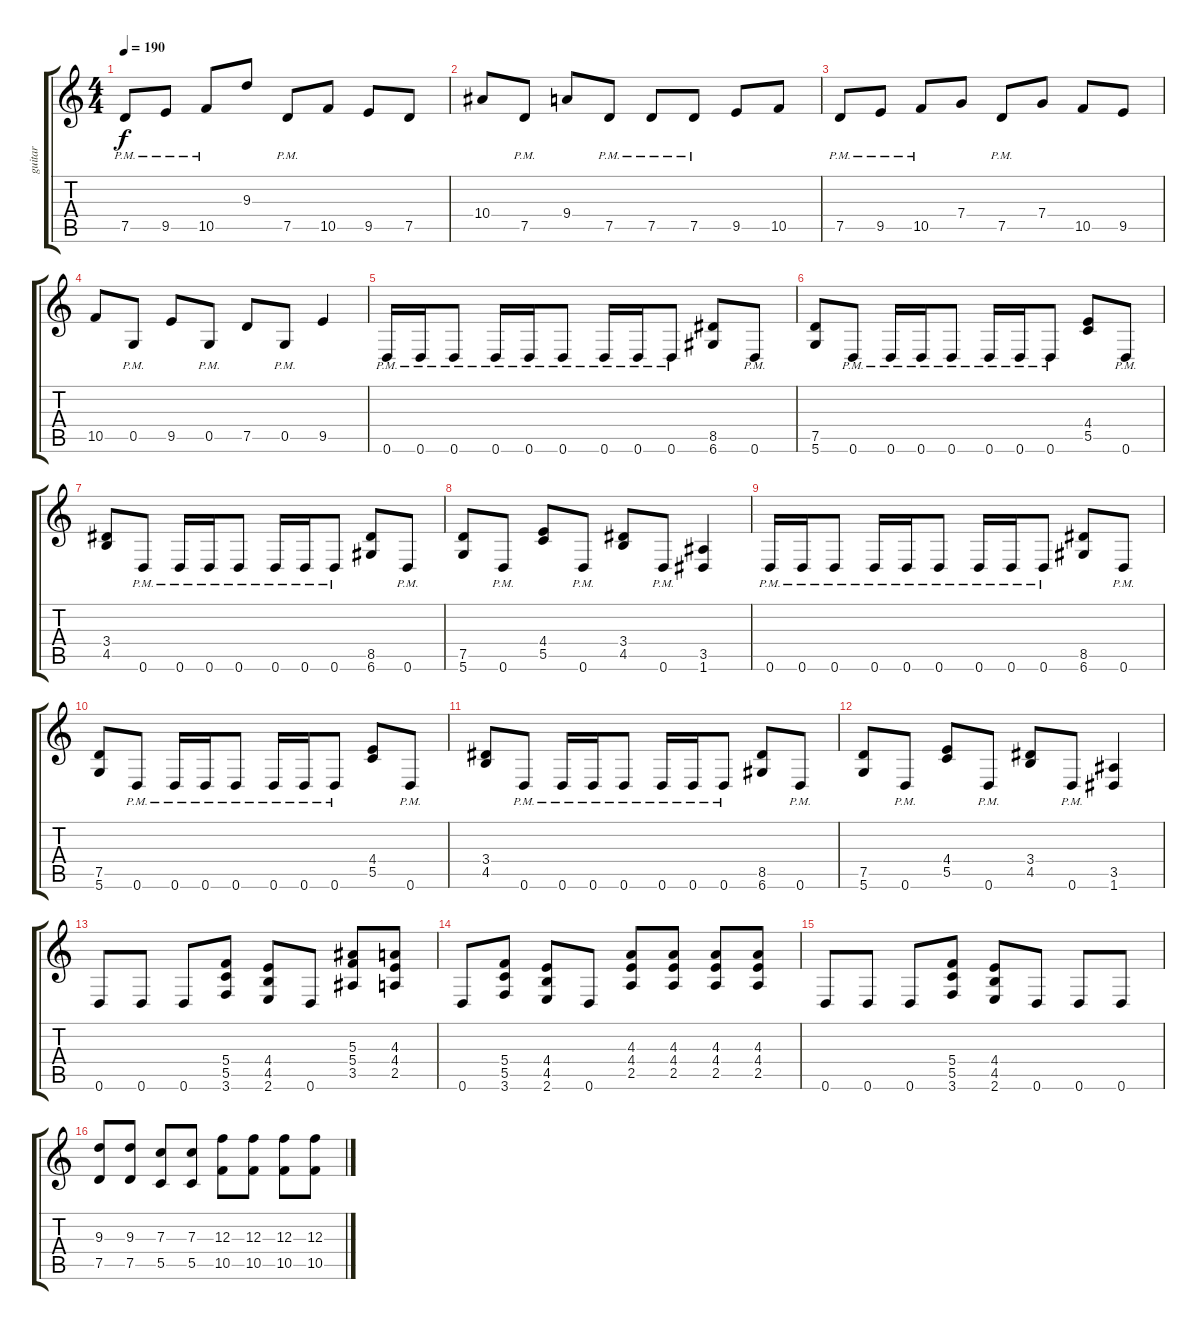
\track ("guitar" "guitar") {instrument distortionguitar}
\staff {score tabs}
\tuning (D4 A3 F3 C3 G2 D2) {hide}
\ts (4 4)
\tempo 190
\clef g2
\ks c
7.5{pm}.8{dy f} 9.5{pm}.8 10.5{pm}.8 9.3.8 7.5{pm}.8 10.5.8 9.5.8 7.5.8 |
10.4.8 7.5{pm}.8 9.4.8 7.5{pm}.8 7.5{pm}.8 7.5{pm}.8 9.5.8 10.5.8 |
7.5{pm}.8 9.5{pm}.8 10.5{pm}.8 7.4.8 7.5{pm}.8 7.4.8 10.5.8 9.5.8 |
10.5.8 0.5{pm}.8 9.5.8 0.5{pm}.8 7.5.8 0.5{pm}.8 9.5.4 |
0.6{pm}.16 0.6{pm}.16 0.6{pm}.8 0.6{pm}.16 0.6{pm}.16 0.6{pm}.8 0.6{pm}.16 0.6{pm}.16 0.6{pm}.8 (8.5 6.6).8 0.6{pm}.8 |
(7.5 5.6).8 0.6{pm}.8 0.6{pm}.16 0.6{pm}.16 0.6{pm}.8 0.6{pm}.16 0.6{pm}.16 0.6{pm}.8 (4.4 5.5).8 0.6{pm}.8 |
(3.4 4.5).8 0.6{pm}.8 0.6{pm}.16 0.6{pm}.16 0.6{pm}.8 0.6{pm}.16 0.6{pm}.16 0.6{pm}.8 (8.5 6.6).8 0.6{pm}.8 |
(7.5 5.6).8 0.6{pm}.8 (4.4 5.5).8 0.6{pm}.8 (3.4 4.5).8 0.6{pm}.8 (3.5 1.6).4 |
0.6{pm}.16 0.6{pm}.16 0.6{pm}.8 0.6{pm}.16 0.6{pm}.16 0.6{pm}.8 0.6{pm}.16 0.6{pm}.16 0.6{pm}.8 (8.5 6.6).8 0.6{pm}.8 |
(7.5 5.6).8 0.6{pm}.8 0.6{pm}.16 0.6{pm}.16 0.6{pm}.8 0.6{pm}.16 0.6{pm}.16 0.6{pm}.8 (4.4 5.5).8 0.6{pm}.8 |
(3.4 4.5).8 0.6{pm}.8 0.6{pm}.16 0.6{pm}.16 0.6{pm}.8 0.6{pm}.16 0.6{pm}.16 0.6{pm}.8 (8.5 6.6).8 0.6{pm}.8 |
(7.5 5.6).8 0.6{pm}.8 (4.4 5.5).8 0.6{pm}.8 (3.4 4.5).8 0.6{pm}.8 (3.5 1.6).4 |
0.6.8 0.6.8 0.6.8 (5.4 5.5 3.6).8 (4.4 4.5 2.6).8 0.6.8 (5.3 5.4 3.5).8 (4.3 4.4 2.5).8 |
0.6.8 (5.4 5.5 3.6).8 (4.4 4.5 2.6).8 0.6.8 (4.3 4.4 2.5).8 (4.3 4.4 2.5).8 (4.3 4.4 2.5).8 (4.3 4.4 2.5).8 |
0.6.8 0.6.8 0.6.8 (5.4 5.5 3.6).8 (4.4 4.5 2.6).8 0.6.8 0.6.8 0.6.8 |
(9.3 7.5).8 (9.3 7.5).8 (7.3 5.5).8 (7.3 5.5).8 (12.3 10.5).8 (12.3 10.5).8 (12.3 10.5).8 (12.3 10.5).8
